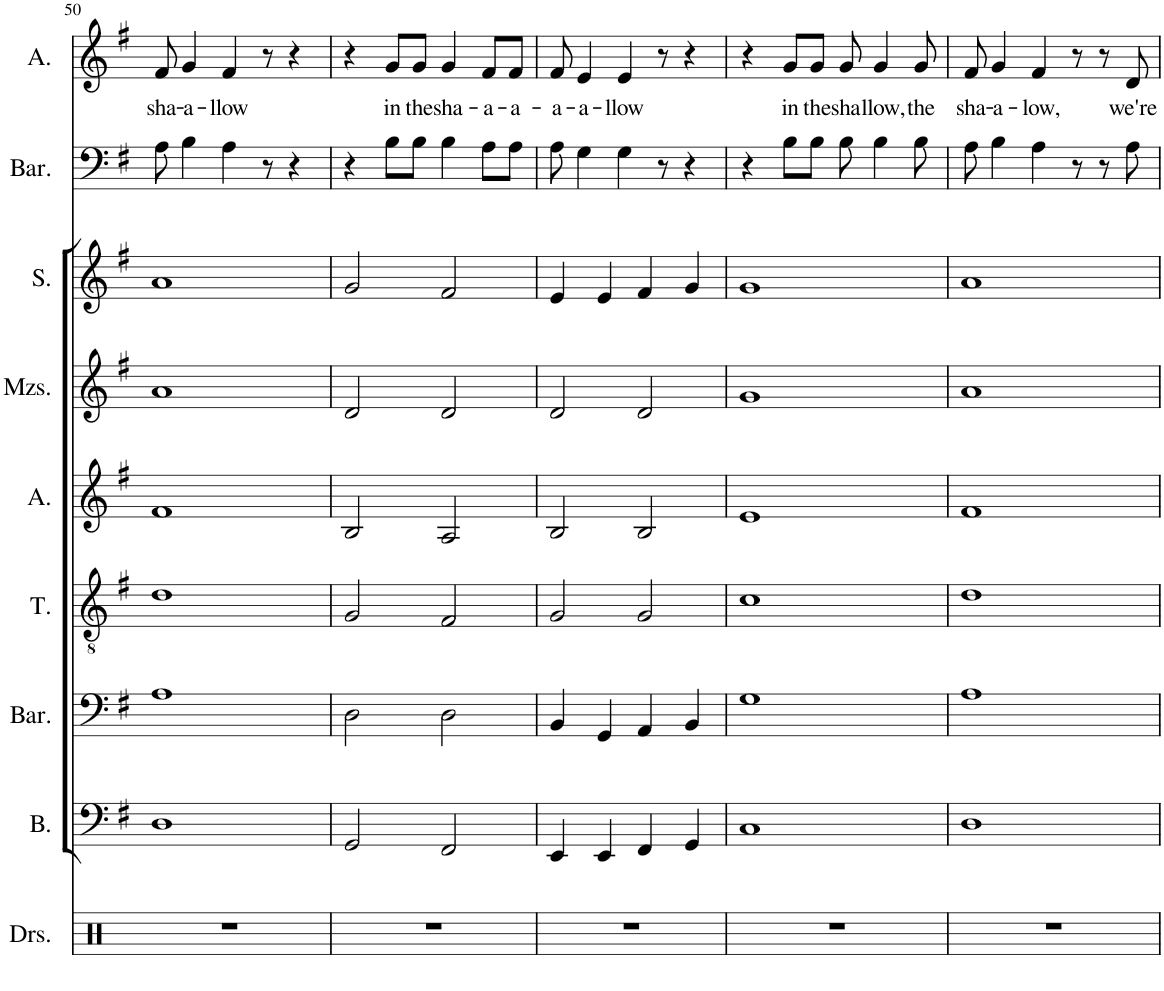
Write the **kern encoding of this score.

**kern	**kern	**kern	**kern	**kern	**kern	**kern	**kern	**kern	**text
*part9	*part8	*part7	*part6	*part5	*part4	*part3	*part2	*part1	*part1
*staff9	*staff8	*staff7	*staff6	*staff5	*staff4	*staff3	*staff2	*staff1	*staff1
*I"Drumset	*I"Bass	*I"Baritone	*I"Tenor	*I"Alto	*I"Mezzo-soprano	*I"Soprano	*I"Baritone	*I"Alto	*
*I'Drs.	*I'B.	*I'Bar.	*I'T.	*I'A.	*I'Mzs.	*I'S.	*I'Bar.	*I'A.	*
!!LO:PB:g=z
*clefX	*clefF4	*clefF4	*clefGv2	*clefG2	*clefG2	*clefG2	*clefF4	*clefG2	*
*k[]	*k[f#]	*k[f#]	*k[f#]	*k[f#]	*k[f#]	*k[f#]	*k[f#]	*k[f#]	*
*M4/4	*M4/4	*M4/4	*M4/4	*M4/4	*M4/4	*M4/4	*M4/4	*M4/4	*
=50	=50	=50	=50	=50	=50	=50	=50	=50	=50
!	!	!	!	!	!	!	!	!	!LO:LY:b
1r	1D	1A	1d	1f#	1a	1a	8A\	8f#/	sha-
!	!	!	!	!	!	!	!	!	!LO:LY:b
.	.	.	.	.	.	.	4B\	4g/	-a-
!	!	!	!	!	!	!	!	!	!LO:LY:b
.	.	.	.	.	.	.	4A\	4f#/	-llow
.	.	.	.	.	.	.	8r	8r	.
.	.	.	.	.	.	.	4r	4r	.
=51	=51	=51	=51	=51	=51	=51	=51	=51	=51
1r	2GG/	2D\	2G/	2B/	2d/	2g/	4r	4r	.
!	!	!	!	!	!	!	!	!	!LO:LY:b
.	.	.	.	.	.	.	8B\L	8g/L	in
!	!	!	!	!	!	!	!	!	!LO:LY:b
.	.	.	.	.	.	.	8B\J	8g/J	the
!	!	!	!	!	!	!	!	!	!LO:LY:b
.	2FF#/	2D\	2F#/	2A/	2d/	2f#/	4B\	4g/	sha-
!	!	!	!	!	!	!	!	!	!LO:LY:b
.	.	.	.	.	.	.	8A\L	8f#/L	-a-
!	!	!	!	!	!	!	!	!	!LO:LY:b
.	.	.	.	.	.	.	8A\J	8f#/J	-a-
=52	=52	=52	=52	=52	=52	=52	=52	=52	=52
!	!	!	!	!	!	!	!	!	!LO:LY:b
1r	4EE/	4BB/	2G/	2B/	2d/	4e/	8A\	8f#/	-a-
!	!	!	!	!	!	!	!	!	!LO:LY:b
.	.	.	.	.	.	.	4G\	4e/	-a-
.	4EE/	4GG/	.	.	.	4e/	.	.	.
!	!	!	!	!	!	!	!	!	!LO:LY:b
.	.	.	.	.	.	.	4G\	4e/	-llow
.	4FF#/	4AA/	2G/	2B/	2d/	4f#/	.	.	.
.	.	.	.	.	.	.	8r	8r	.
.	4GG/	4BB/	.	.	.	4g/	4r	4r	.
=53	=53	=53	=53	=53	=53	=53	=53	=53	=53
1r	1C	1G	1c	1e	1g	1g	4r	4r	.
!	!	!	!	!	!	!	!	!	!LO:LY:b
.	.	.	.	.	.	.	8B\L	8g/L	in
!	!	!	!	!	!	!	!	!	!LO:LY:b
.	.	.	.	.	.	.	8B\J	8g/J	the
!	!	!	!	!	!	!	!	!	!LO:LY:b
.	.	.	.	.	.	.	8B\	8g/	sha-
!	!	!	!	!	!	!	!	!	!LO:LY:b
.	.	.	.	.	.	.	4B\	4g/	-llow,
!	!	!	!	!	!	!	!	!	!LO:LY:b
.	.	.	.	.	.	.	8B\	8g/	the
=54	=54	=54	=54	=54	=54	=54	=54	=54	=54
!	!	!	!	!	!	!	!	!	!LO:LY:b
1r	1D	1A	1d	1f#	1a	1a	8A\	8f#/	sha-
!	!	!	!	!	!	!	!	!	!LO:LY:b
.	.	.	.	.	.	.	4B\	4g/	-a-
!	!	!	!	!	!	!	!	!	!LO:LY:b
.	.	.	.	.	.	.	4A\	4f#/	-low,
.	.	.	.	.	.	.	8r	8r	.
.	.	.	.	.	.	.	8r	8r	.
!	!	!	!	!	!	!	!	!	!LO:LY:b
.	.	.	.	.	.	.	8A\	8d/	we're
=	=	=	=	=	=	=	=	=	=
*-	*-	*-	*-	*-	*-	*-	*-	*-	*-
